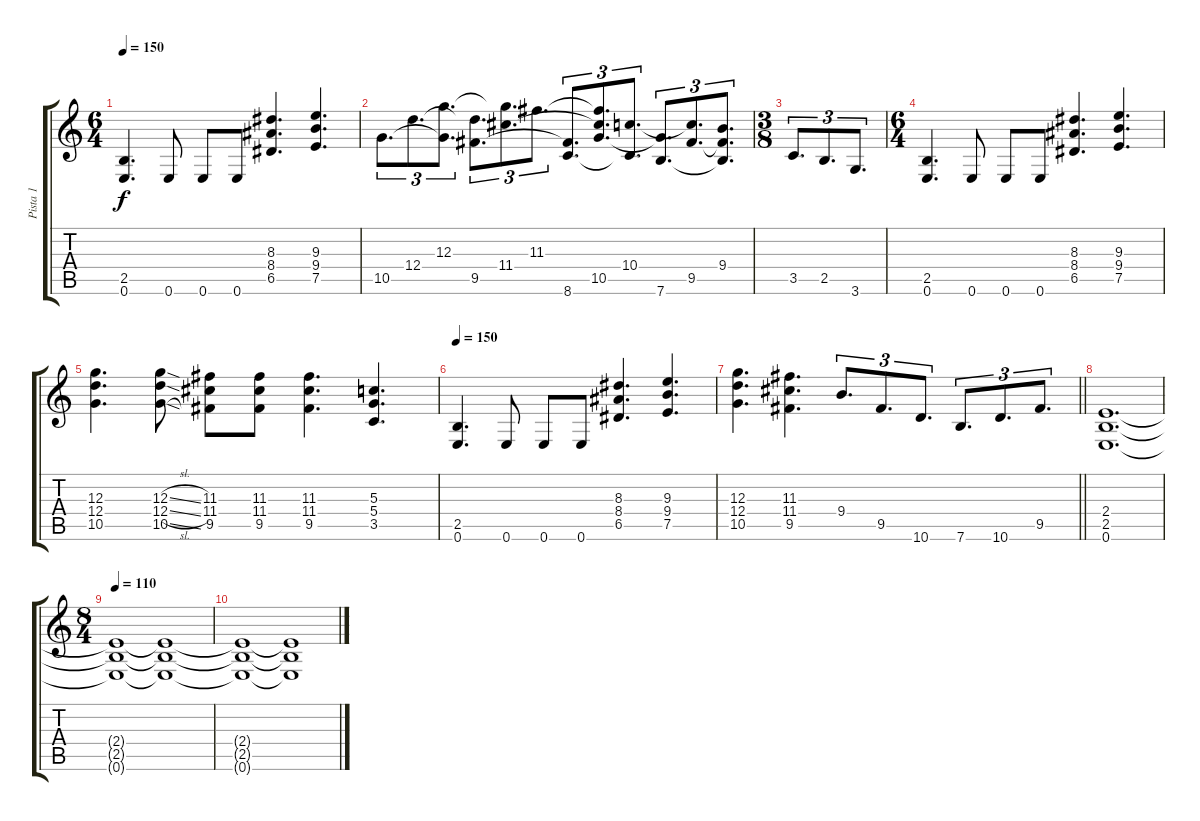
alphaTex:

\track ("Pista 1" "Pista 1") {instrument distortionguitar}
\staff {score tabs}
\tuning (E4 B3 G3 D3 A2 E2) {hide}
\ts (6 4)
\tempo 150
\clef g2
\ks c
(2.5 0.6).4{d dy f} 0.6.8 0.6.8 0.6.8 (8.3 8.4 6.5).4{d} (9.3 9.4 7.5).4{d} |
10.5.8{d tu (3 2)} 12.4.8{d tu (3 2)} (12.3 10.5{t}).8{d tu (3 2)} (12.4{t} 9.5).8{d tu (3 2)} (12.3{t} 11.4).8{d tu (3 2)} 11.3.8{d tu (3 2)} (9.5{t} 8.6).8{d tu (3 2)} (11.3{t} 11.4{t} 10.5).8{d tu (3 2)} (10.4 8.6{t}).8{d tu (3 2)} (10.5{t} 7.6).8{d tu (3 2)} (10.4{t} 9.5).8{d tu (3 2)} (9.4 9.5{t} 7.6{t}).8{d tu (3 2)} |
\ts (3 8)
3.5.8{d tu (3 2)} 2.5.8{d tu (3 2)} 3.6.8{d tu (3 2)} |
\ts (6 4)
(2.5 0.6).4{d} 0.6.8 0.6.8 0.6.8 (8.3 8.4 6.5).4{d} (9.3 9.4 7.5).4{d} |
(12.3 12.4 10.5).4{d} (12.3{sl} 12.4{sl} 10.5{sl}).8 (11.3 11.4 9.5).8 (11.3 11.4 9.5).8 (11.3 11.4 9.5).4{d} (5.3 5.4 3.5).4{d} |
\tempo 150
(2.5 0.6).4{d} 0.6.8 0.6.8 0.6.8 (8.3 8.4 6.5).4{d} (9.3 9.4 7.5).4{d} |
\barLineRight lightlight
(12.3 12.4 10.5).4{d} (11.3 11.4 9.5).4{d} 9.4.8{d tu (3 2)} 9.5.8{d tu (3 2)} 10.6.8{d tu (3 2)} 7.6.8{d tu (3 2)} 10.6.8{d tu (3 2)} 9.5.8{d tu (3 2)} |
(2.4 2.5 0.6).1{d} |
\ts (8 4)
\tempo 110
(2.4{t} 2.5{t} 0.6{t}).1 (2.4{t} 2.5{t} 0.6{t}).1 |
(2.4{t} 2.5{t} 0.6{t}).1 (2.4{t} 2.5{t} 0.6{t}).1
